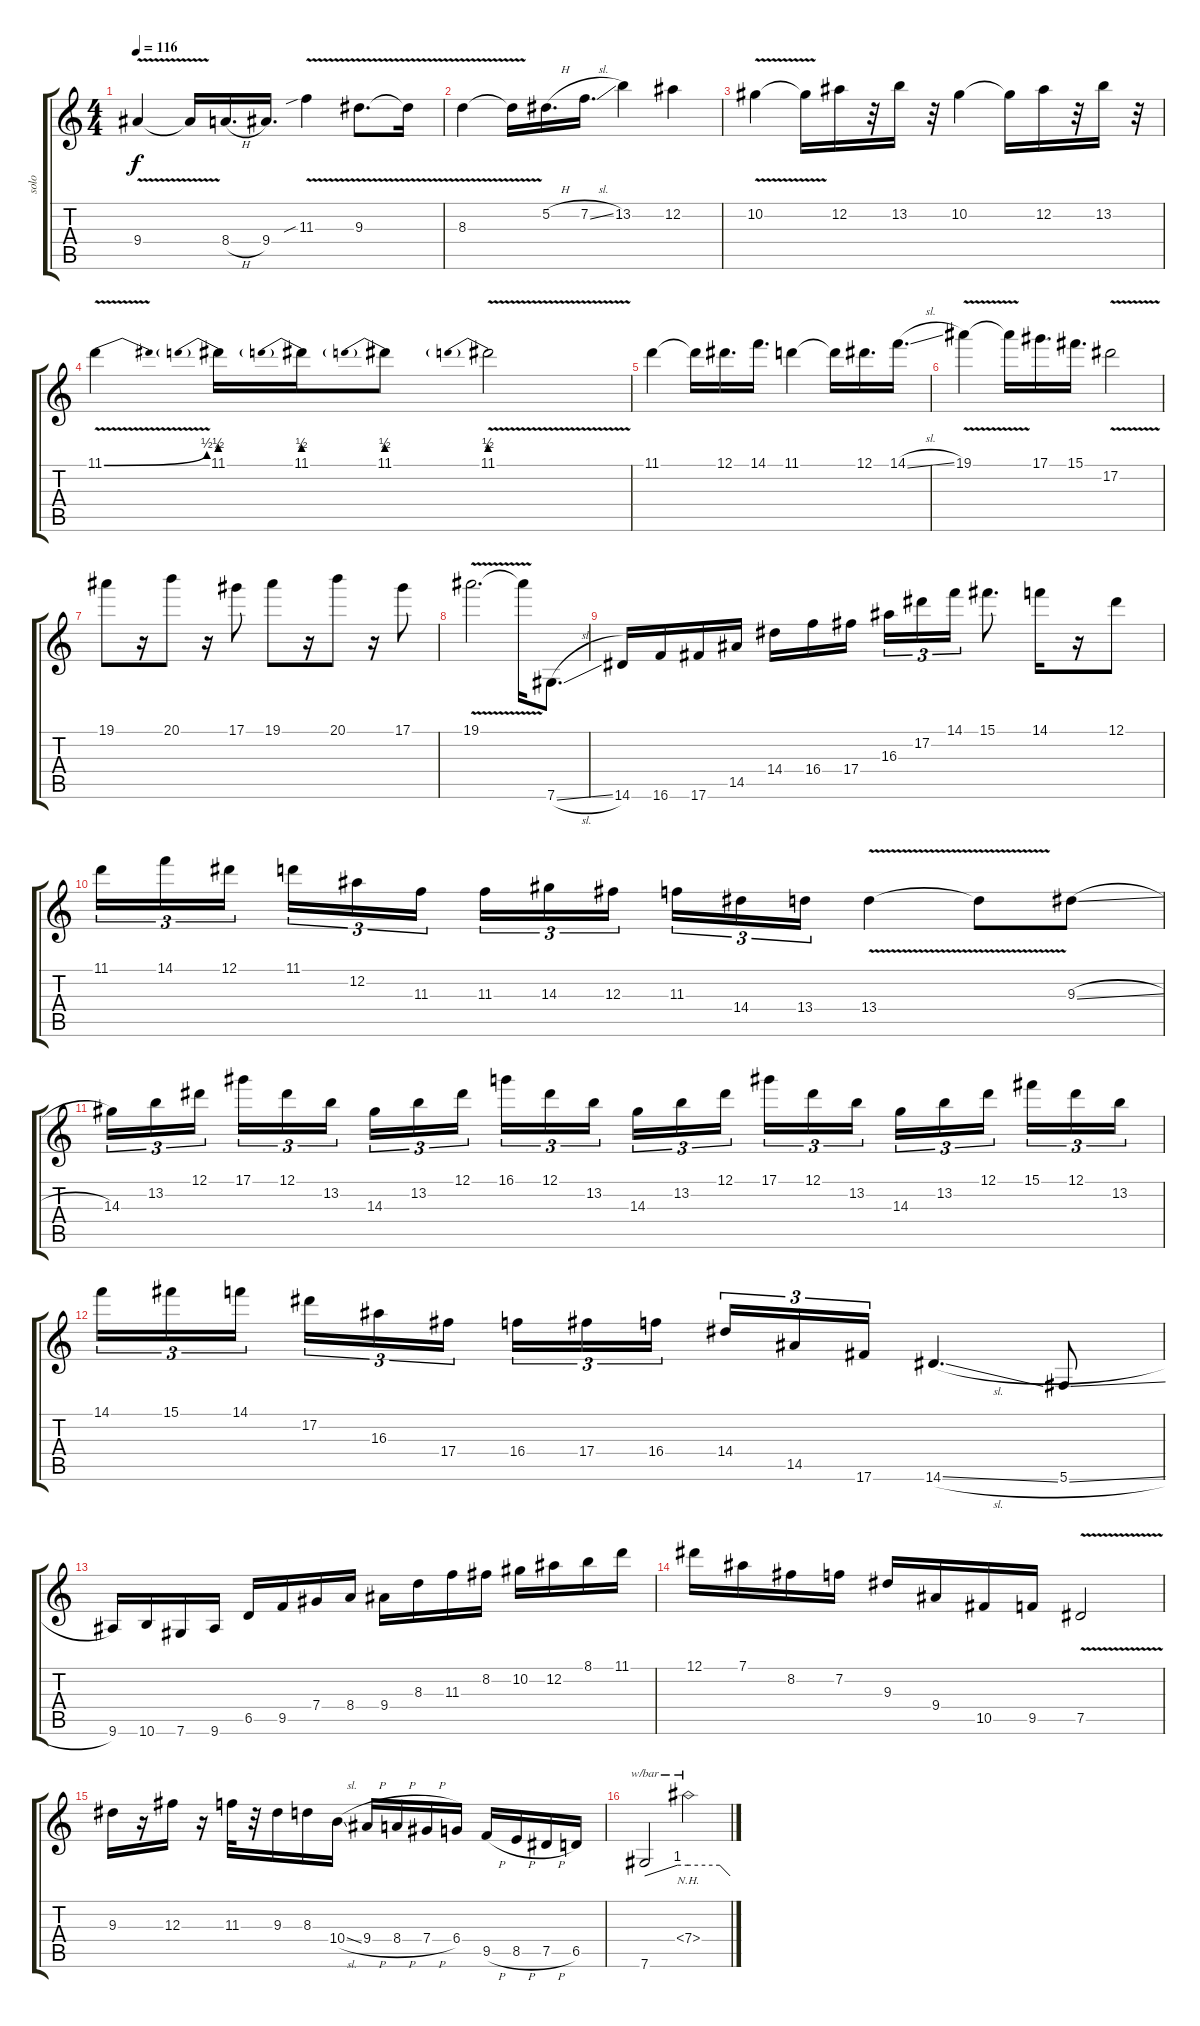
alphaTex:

\track ("solo" "solo") {instrument distortionguitar}
\staff {score tabs}
\tuning (Eb4 Bb3 Gb3 Db3 Ab2 Db2) {hide}
\ts (4 4)
\tempo 116
\clef g2
\ks c
9.4{v}.4{dy f} 9.4{t}.16 8.4{h}.16{d} 9.4.16{d} 11.3{v sib}.4 9.3{v}.8{d} 9.3{t}.16 |
8.3{v}.4 8.3{t}.16 5.2{h}.16{d} 7.2{sl}.16{d} 13.2.4 12.2.4 |
10.2{v}.4 10.2{t}.16 12.2.16 r.32 13.2.16 r.32 10.2.4 10.2{t}.16 12.2.16 r.32 13.2.16 r.32 |
11.1{be (bend 0 0 60 2) v}.4 11.1{be (prebend 0 2 60 2)}.16 11.1{be (prebend 0 2 60 2)}.16 11.1{be (prebend 0 2 60 2)}.8 11.1{be (prebend 0 2 60 2) v}.2 |
11.1.4 11.1{t}.16 12.1.16{d} 14.1.16{d} 11.1.4 11.1{t}.16 12.1.16{d} 14.1{sl}.16{d} |
19.1{v}.4 19.1{t}.16 17.1.16{d} 15.1.16{d} 17.2{v}.2 |
19.1.8 r.16 20.1.8 r.16 17.1.8 19.1.8 r.16 20.1.8 r.16 17.1.8 |
19.1{v}.2{d} 19.1{t}.16 7.6{sl}.8{d} |
14.6.16 16.6.16 17.6.16 14.5.16 14.4.16 16.4.16 17.4.16{beam splitsecondary} 16.3.16{tu (3 2)} 17.2.16{tu (3 2)} 14.1.16{tu (3 2)} 15.1.8{d} 14.1.16 r.16 12.1.8 |
11.1.16{tu (3 2)} 14.1.16{tu (3 2)} 12.1.16{tu (3 2) beam splitsecondary} 11.1.16{tu (3 2)} 12.2.16{tu (3 2)} 11.3.16{tu (3 2)} 11.3.16{tu (3 2)} 14.3.16{tu (3 2)} 12.3.16{tu (3 2) beam splitsecondary} 11.3.16{tu (3 2)} 14.4.16{tu (3 2)} 13.4.16{tu (3 2)} 13.4{v}.4 13.4{t}.8 9.3{sl}.8 |
14.3.16{tu (3 2)} 13.2.16{tu (3 2)} 12.1.16{tu (3 2) beam splitsecondary} 17.1.16{tu (3 2)} 12.1.16{tu (3 2)} 13.2.16{tu (3 2)} 14.3.16{tu (3 2)} 13.2.16{tu (3 2)} 12.1.16{tu (3 2) beam splitsecondary} 16.1.16{tu (3 2)} 12.1.16{tu (3 2)} 13.2.16{tu (3 2)} 14.3.16{tu (3 2)} 13.2.16{tu (3 2)} 12.1.16{tu (3 2) beam splitsecondary} 17.1.16{tu (3 2)} 12.1.16{tu (3 2)} 13.2.16{tu (3 2)} 14.3.16{tu (3 2)} 13.2.16{tu (3 2)} 12.1.16{tu (3 2) beam splitsecondary} 15.1.16{tu (3 2)} 12.1.16{tu (3 2)} 13.2.16{tu (3 2)} |
14.1.16{tu (3 2)} 15.1.16{tu (3 2)} 14.1.16{tu (3 2) beam splitsecondary} 17.2.16{tu (3 2)} 16.3.16{tu (3 2)} 17.4.16{tu (3 2)} 16.4.16{tu (3 2)} 17.4.16{tu (3 2)} 16.4.16{tu (3 2) beam splitsecondary} 14.4.16{tu (3 2)} 14.5.16{tu (3 2)} 17.6.16{tu (3 2)} 14.6{sl}.4{d} 5.6{sl}.8 |
9.6.16 10.6.16 7.6.16 9.6.16 6.5.16 9.5.16 7.4.16 8.4.16 9.4.16 8.3.16 11.3.16 8.2.16 10.2.16 12.2.16 8.1.16 11.1.16 |
12.1.16 7.1.16 8.2.16 7.2.16 9.3.16 9.4.16 10.5.16 9.5.16 7.5{v}.2 |
9.3.16 r.16 12.3.16 r.16 11.3.32 r.32 9.3.16 8.3.16 10.4{sl}.16 9.4{h}.16 8.4{h}.16 7.4{h}.16 6.4.16 9.5{h}.16 8.5{h}.16 7.5{h}.16 6.5.16 |
7.6.2{tbe (custom default 0 0 45 4 60 4)} 7.4{nh}.2{tbe (custom default 0 4 45 4 60 0)}
